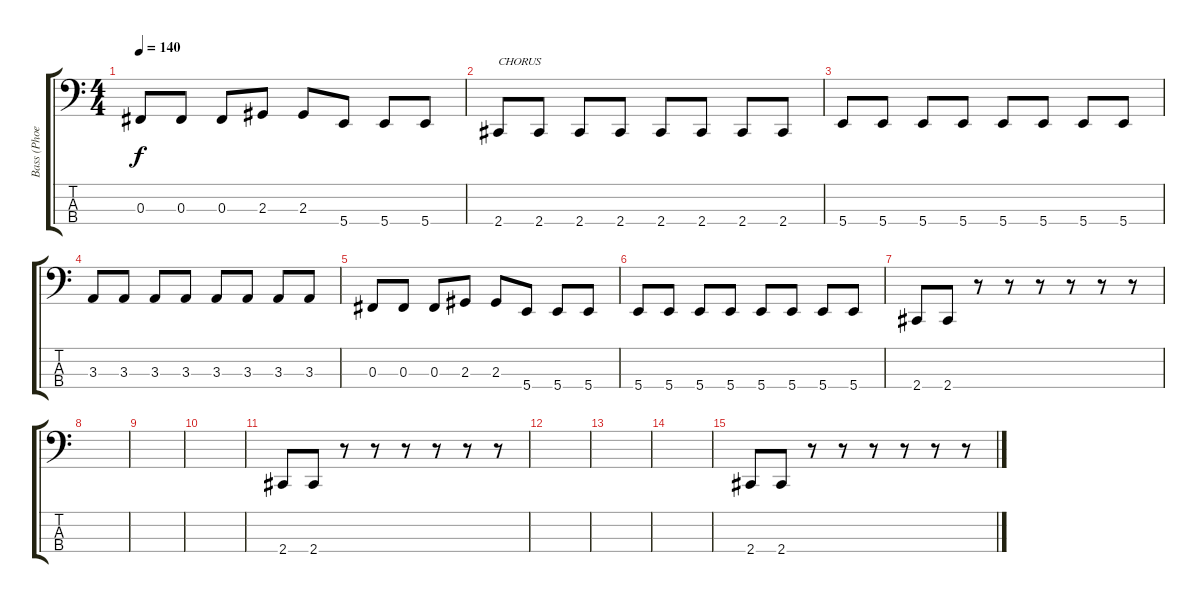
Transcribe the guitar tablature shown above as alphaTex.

\track ("Bass (Phoenix)" "Bass (Phoe") {instrument electricbassfinger}
\staff {score tabs}
\tuning (E2 B1 Gb1 B0) {hide}
\ts (4 4)
\tempo 140
\clef f4
\ks c
0.3.8{dy f} 0.3.8 0.3.8 2.3.8 2.3.8 5.4.8 5.4.8 5.4.8 |
2.4.8{txt "CHORUS"} 2.4.8 2.4.8 2.4.8 2.4.8 2.4.8 2.4.8 2.4.8 |
5.4.8 5.4.8 5.4.8 5.4.8 5.4.8 5.4.8 5.4.8 5.4.8 |
3.3.8 3.3.8 3.3.8 3.3.8 3.3.8 3.3.8 3.3.8 3.3.8 |
0.3.8 0.3.8 0.3.8 2.3.8 2.3.8 5.4.8 5.4.8 5.4.8 |
5.4.8 5.4.8 5.4.8 5.4.8 5.4.8 5.4.8 5.4.8 5.4.8 |
2.4.8 2.4.8 r.8 r.8 r.8 r.8 r.8 r.8 |
|
|
|
2.4.8 2.4.8 r.8 r.8 r.8 r.8 r.8 r.8 |
|
|
|
2.4.8 2.4.8 r.8 r.8 r.8 r.8 r.8 r.8
